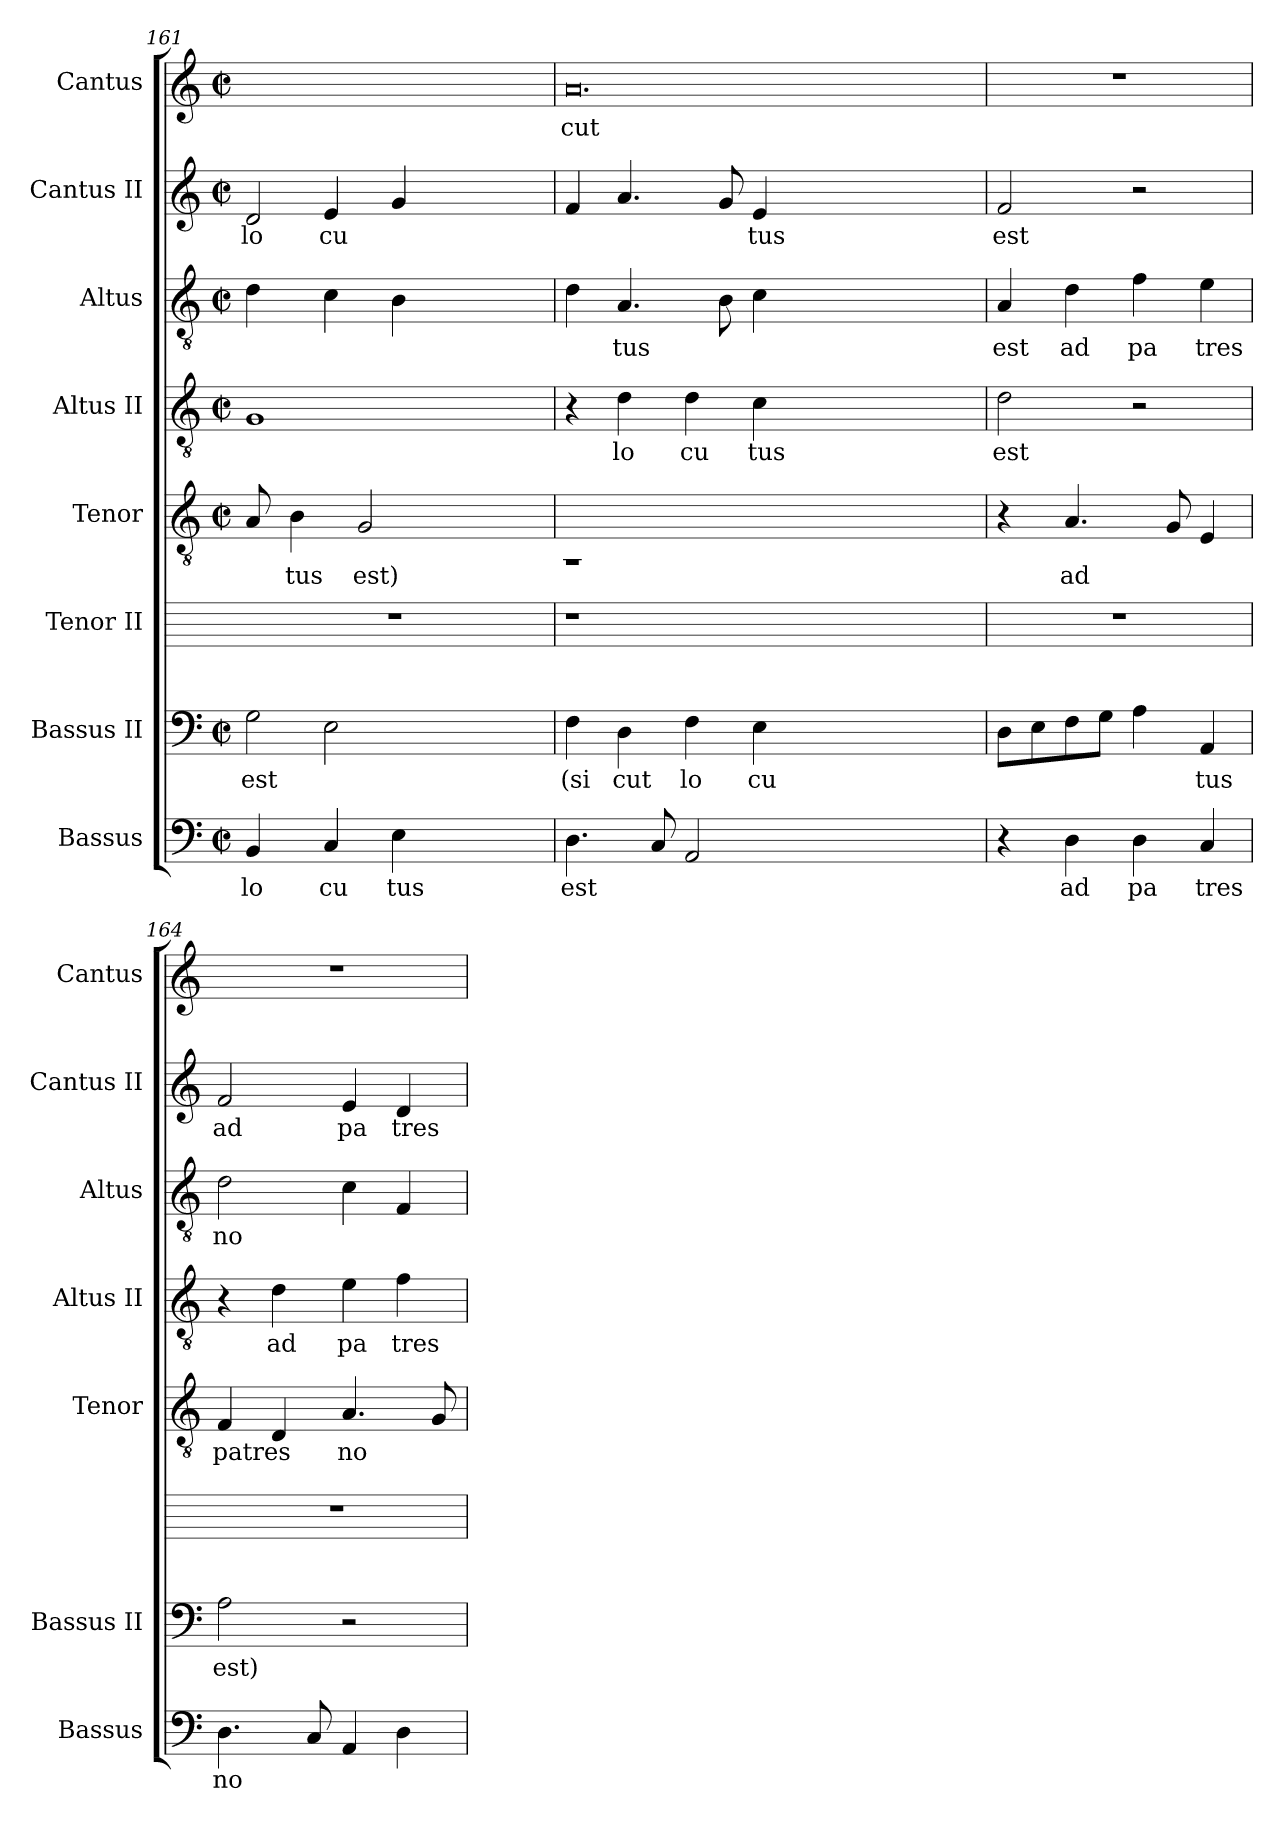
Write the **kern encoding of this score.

**kern	**text	**kern	**text	**kern	**kern	**text	**kern	**text	**kern	**text	**kern	**text	**kern	**text
*part8	*part8	*part7	*part7	*part6	*part5	*part5	*part4	*part4	*part3	*part3	*part2	*part2	*part1	*part1
*staff8	*staff8	*staff7	*staff7	*staff6	*staff5	*staff5	*staff4	*staff4	*staff3	*staff3	*staff2	*staff2	*staff1	*staff1
*I"Bassus	*	*I"Bassus II	*	*I"Tenor II	*I"Tenor	*	*I"Altus II	*	*I"Altus	*	*I"Cantus II	*	*I"Cantus	*
*I'Bassus	*	*I'Bassus II	*	*	*I'Tenor	*	*I'Altus II	*	*I'Altus	*	*I'Cantus II	*	*I'Cantus	*
!!LO:LB:g=z
*clefF4	*	*clefF4	*	*	*clefGv2	*	*clefGv2	*	*clefGv2	*	*clefG2	*	*clefG2	*
*M2/2	*	*M2/2	*	*	*M2/2	*	*M2/2	*	*M2/2	*	*M2/2	*	*M2/2	*
*met(c|)	*	*met(c|)	*	*	*met(c|)	*	*met(c|)	*	*met(c|)	*	*met(c|)	*	*met(c|)	*
=161	=161	=161	=161	=161	=161	=161	=161	=161	=161	=161	=161	=161	=161	=161
!	!LO:LY:b:cj	!LO:N:vis=2	!LO:LY:b	!	!	!	!LO:N:vis=1	!	!	!	!LO:N:vis=2	!LO:LY:b:cj	!	!
4BB/	lo	4G\	est	1r	8A/	.	4G	.	4d\	.	4d/	lo	32.ryy	.
.	.	.	.	.	.	.	.	.	.	.	.	.	2ryy	.
!	!	!	!	!	!	!LO:LY:b:cj	!	!	!	!	!	!	!	!
.	.	.	.	.	4B\	tus	.	.	.	.	.	.	.	.
!	!LO:LY:b:cj	!LO:N:vis=2	!	!	!	!	!	!	!	!	!	!LO:LY:b:cj	!	!
4C/	cu	4E\	.	.	.	.	2.ryy	.	4c\	.	4e/	cu	.	.
!	!	!	!	!	!LO:N:vis=2	!LO:LY:b:cj	!	!	!	!	!	!	!	!
.	.	.	.	.	4G/	est)	.	.	.	.	.	.	.	.
!	!LO:LY:b:cj	!	!	!	!	!	!	!	!	!	!	!	!	!
4E\	tus	2ryy	.	.	.	.	.	.	4B\	.	4g/	.	.	.
.	.	.	.	.	.	.	.	.	.	.	.	.	4ryy	.
.	.	.	.	.	4.ryy	.	.	.	.	.	.	.	.	.
4ryy	.	.	.	.	.	.	.	.	4ryy	.	4ryy	.	.	.
.	.	.	.	.	.	.	.	.	.	.	.	.	8ryy	.
.	.	.	.	.	.	.	.	.	.	.	.	.	16ryy	.
.	.	.	.	.	.	.	.	.	.	.	.	.	64ryy	.
=162	=162	=162	=162	=162	=162	=162	=162	=162	=162	=162	=162	=162	=162	=162
!	!LO:LY:b	!	!LO:LY:b:cj	!	!LO:N:vis=1	!	!	!	!	!	!	!	!	!LO:LY:b:cj
4.D\	est	4F\	(si	1r	1rAA	.	4r	.	4d\	.	4f/	.	0.a	cut
!	!	!	!LO:LY:b:cj	!	!	!	!	!LO:LY:b:cj	!	!LO:LY:b	!	!	!	!
.	.	4D\	cut	.	.	.	4d\	lo	4.A/	tus	4.a/	.	.	.
8C/	.	.	.	.	.	.	.	.	.	.	.	.	.	.
!	!	!	!LO:LY:b:cj	!	!	!	!	!LO:LY:b:cj	!	!	!	!	!	!
2AA/	.	4F\	lo	.	.	.	4d\	cu	.	.	.	.	.	.
.	.	.	.	.	.	.	.	.	8B\	.	8g/	.	.	.
!	!	!	!LO:LY:b:cj	!	!	!	!	!LO:LY:b:cj	!	!	!	!LO:LY:b:cj	!	!
.	.	4E\	cu	.	.	.	4c\	tus	4c\	.	4e/	tus	.	.
0ryy	.	0ryy	.	0ryy	0ryy	.	0ryy	.	0ryy	.	0ryy	.	.	.
=163	=163	=163	=163	=163	=163	=163	=163	=163	=163	=163	=163	=163	=163	=163
!	!	!	!	!	!	!	!	!LO:LY:b:cj	!	!LO:LY:b:cj	!	!LO:LY:b:cj	!	!
4r	.	8D\L	.	1r	4r	.	2d\	est	4A/	est	2f/	est	1r	.
.	.	8E\	.	.	.	.	.	.	.	.	.	.	.	.
!	!LO:LY:b:cj	!	!	!	!	!LO:LY:b:cj	!	!	!	!LO:LY:b:cj	!	!	!	!
4D\	ad	8F\	.	.	4.A/	ad	.	.	4d\	ad	.	.	.	.
.	.	8G\J	.	.	.	.	.	.	.	.	.	.	.	.
!	!LO:LY:b:cj	!	!	!	!	!	!	!	!	!LO:LY:b:cj	!	!	!	!
4D\	pa	4A\	.	.	.	.	2r	.	4f\	pa	2r	.	.	.
.	.	.	.	.	8G/	.	.	.	.	.	.	.	.	.
!	!LO:LY:b:cj	!	!LO:LY:b:cj	!	!	!	!	!	!	!LO:LY:b:cj	!	!	!	!
4C/	tres	4AA/	tus	.	4E/	.	.	.	4e\	tres	.	.	.	.
=164	=164	=164	=164	=164	=164	=164	=164	=164	=164	=164	=164	=164	=164	=164
!	!LO:LY:b	!	!LO:LY:b:cj	!	!	!LO:LY:b	!	!	!	!LO:LY:b	!	!LO:LY:b:cj	!	!
4.D\	no	2A\	est)	1r	4F/	patres	4r	.	2d\	no	2f/	ad	1r	.
!	!	!	!	!	!	!	!	!LO:LY:b:cj	!	!	!	!	!	!
.	.	.	.	.	4D/	.	4d\	ad	.	.	.	.	.	.
8C/	.	.	.	.	.	.	.	.	.	.	.	.	.	.
!	!	!	!	!	!	!LO:LY:b	!	!LO:LY:b:cj	!	!	!	!LO:LY:b:cj	!	!
4AA/	.	2r	.	.	4.A/	no	4e\	pa	4c\	.	4e/	pa	.	.
!	!	!	!	!	!	!	!	!LO:LY:b:cj	!	!	!	!LO:LY:b:cj	!	!
4D\	.	.	.	.	.	.	4f\	tres	4F/	.	4d/	tres	.	.
.	.	.	.	.	8G/	.	.	.	.	.	.	.	.	.
=	=	=	=	=	=	=	=	=	=	=	=	=	=	=
*-	*-	*-	*-	*-	*-	*-	*-	*-	*-	*-	*-	*-	*-	*-
